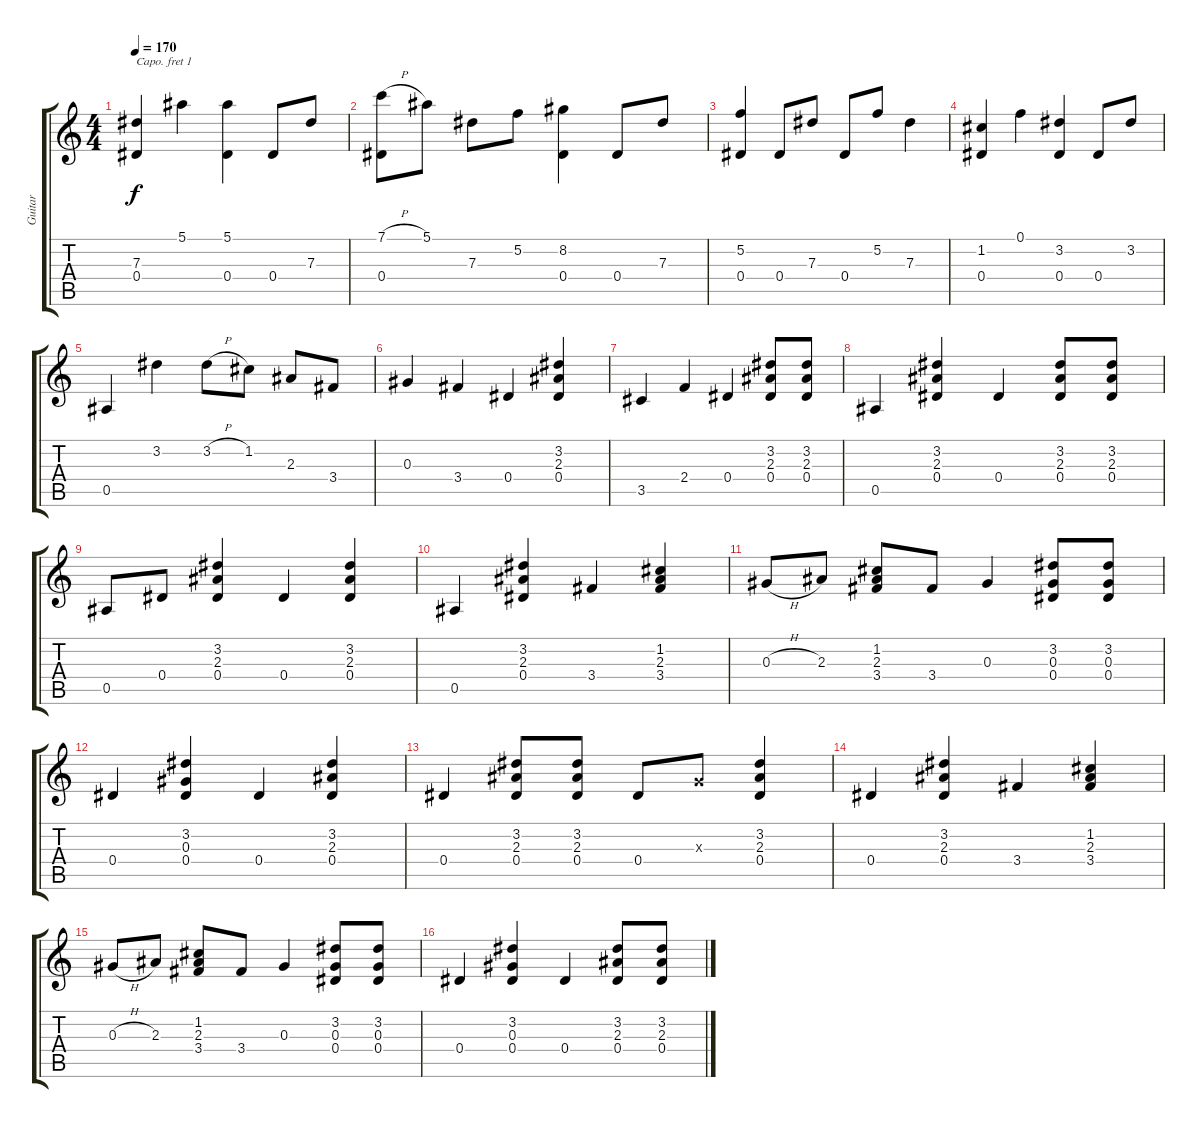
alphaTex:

\track ("Guitar" "Guitar") {instrument acousticguitarnylon}
\staff {score tabs}
\capo 1
\tuning (E4 B3 G3 D3 A2 E2) {hide}
\ts (4 4)
\tempo 170
\clef g2
\ks c
(7.3 0.4).4{dy f instrument acousticguitarnylon} 5.1.4 (5.1 0.4).4 0.4.8 7.3.8 |
(7.1{h} 0.4).8 5.1.8 7.3.8 5.2.8 (8.2 0.4).4 0.4.8 7.3.8 |
(5.2 0.4).4 0.4.8 7.3.8 0.4.8 5.2.8 7.3.4 |
(1.2 0.4).4 0.1.4 (3.2 0.4).4 0.4.8 3.2.8 |
0.5.4 3.2.4 3.2{h}.8 1.2.8 2.3.8 3.4.8 |
0.3.4 3.4.4 0.4.4 (3.2 2.3 0.4).4 |
3.5.4 2.4.4 0.4.4 (3.2 2.3 0.4).8 (3.2 2.3 0.4).8 |
0.5.4 (3.2 2.3 0.4).4 0.4.4 (3.2 2.3 0.4).8 (3.2 2.3 0.4).8 |
0.5.8 0.4.8 (3.2 2.3 0.4).4 0.4.4 (3.2 2.3 0.4).4 |
0.5.4 (3.2 2.3 0.4).4 3.4.4 (1.2 2.3 3.4).4 |
0.3{h}.8 2.3.8 (1.2 2.3 3.4).8 3.4.8 0.3.4 (3.2 0.3 0.4).8 (3.2 0.3 0.4).8 |
0.4.4 (3.2 0.3 0.4).4 0.4.4 (3.2 2.3 0.4).4 |
0.4.4 (3.2 2.3 0.4).8 (3.2 2.3 0.4).8 0.4.8 -1.3{x}.8 (3.2 2.3 0.4).4 |
0.4.4 (3.2 2.3 0.4).4 3.4.4 (1.2 2.3 3.4).4 |
0.3{h}.8 2.3.8 (1.2 2.3 3.4).8 3.4.8 0.3.4 (3.2 0.3 0.4).8 (3.2 0.3 0.4).8 |
0.4.4 (3.2 0.3 0.4).4 0.4.4 (3.2 2.3 0.4).8 (3.2 2.3 0.4).8
